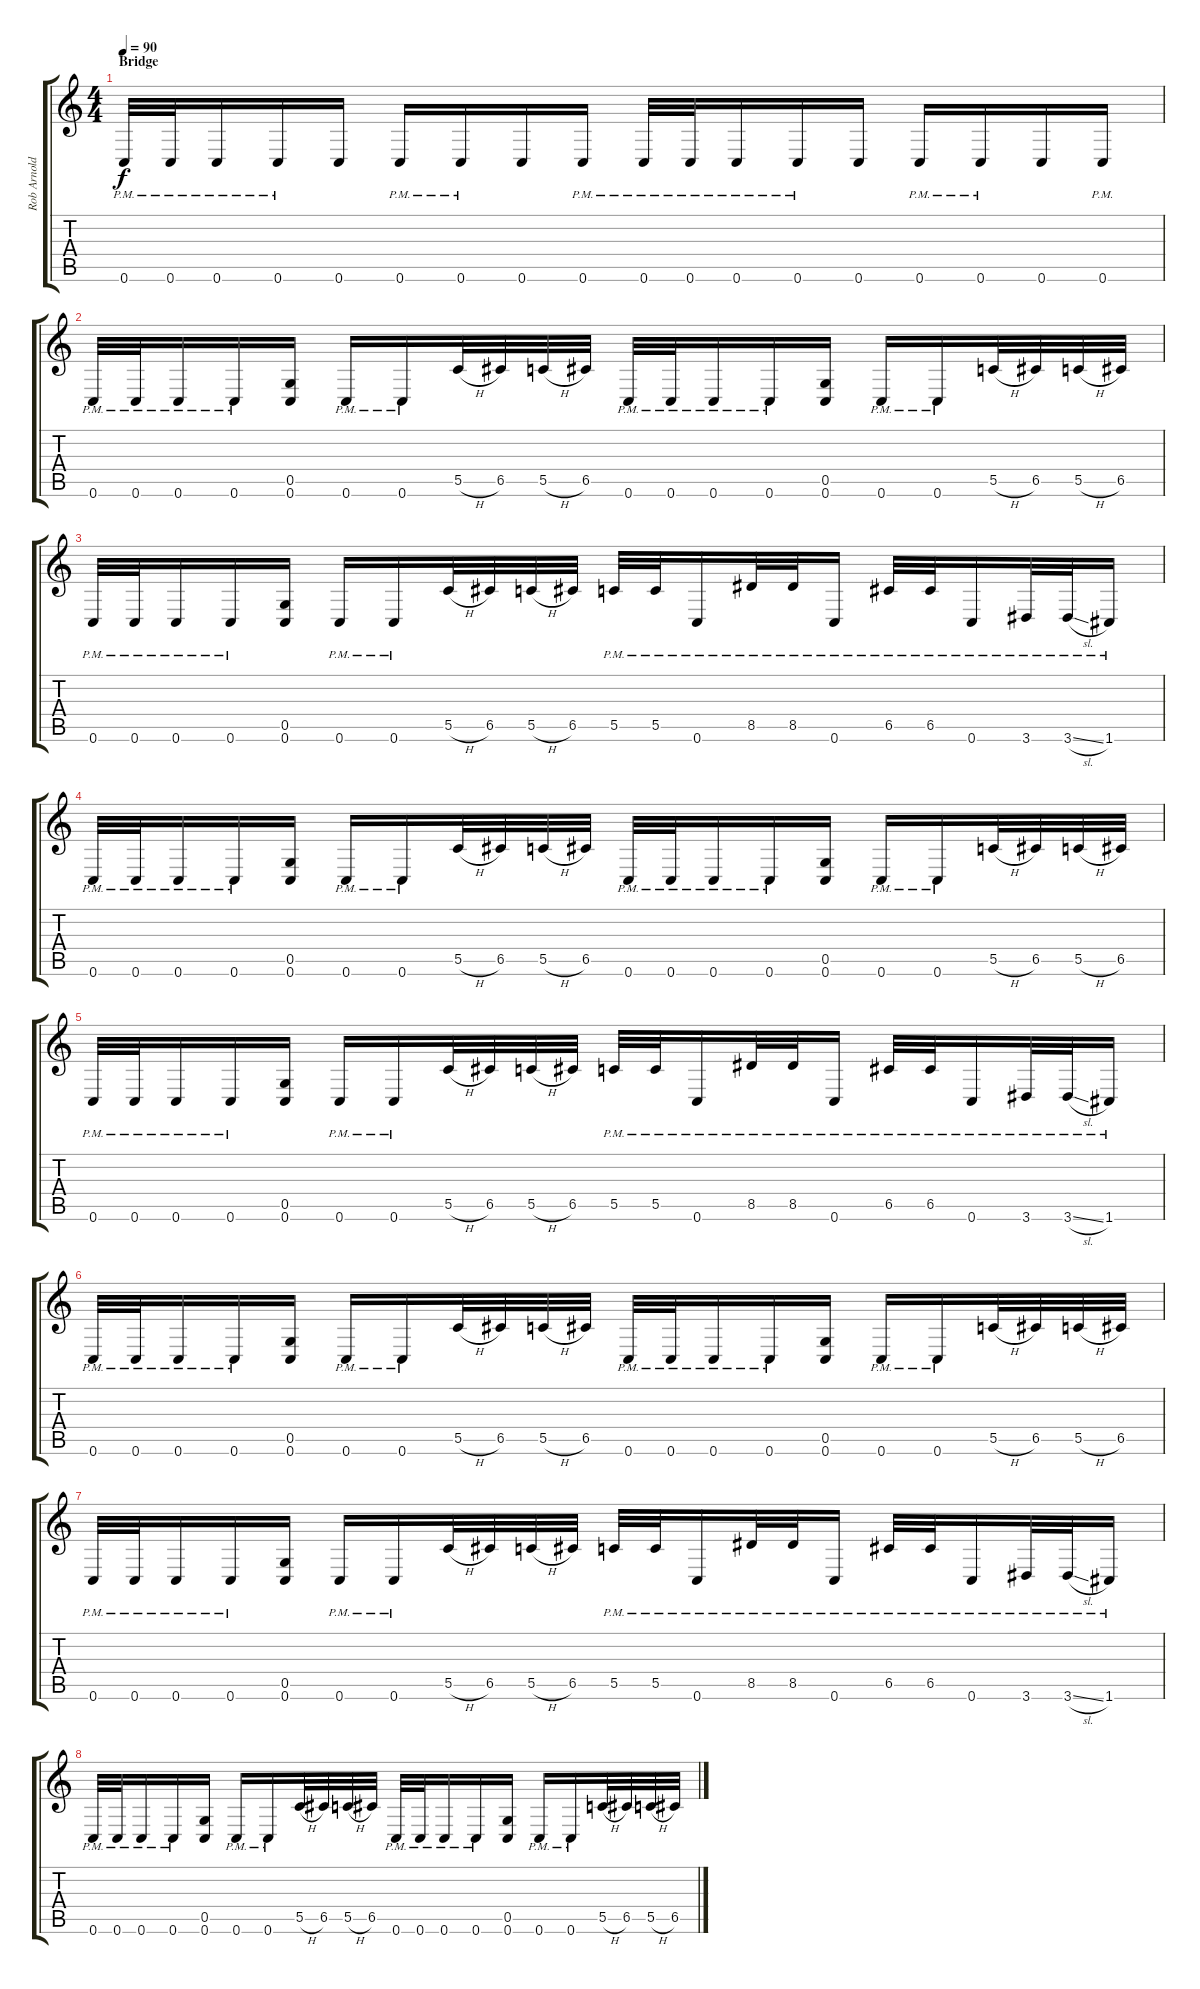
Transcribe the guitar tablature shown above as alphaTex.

\track ("Rob Arnold" "Rob Arnold") {instrument distortionguitar}
\staff {score tabs}
\tuning (D4 A3 F3 C3 G2 C2) {hide}
\ts (4 4)
\section ("" "Bridge")
\tempo 90
\clef g2
\ks c
0.6{pm}.32{dy f} 0.6{pm}.32 0.6{pm}.16 0.6{pm}.16 0.6.16 0.6{pm}.16 0.6{pm}.16 0.6.16 0.6{pm}.16 0.6{pm}.32 0.6{pm}.32 0.6{pm}.16 0.6{pm}.16 0.6.16 0.6{pm}.16 0.6{pm}.16 0.6.16 0.6{pm}.16 |
0.6{pm}.32 0.6{pm}.32 0.6{pm}.16 0.6{pm}.16 (0.5 0.6).16 0.6{pm}.16 0.6{pm}.16 5.5{h}.32 6.5.32 5.5{h}.32 6.5.32 0.6{pm}.32 0.6{pm}.32 0.6{pm}.16 0.6{pm}.16 (0.5 0.6).16 0.6{pm}.16 0.6{pm}.16 5.5{h}.32 6.5.32 5.5{h}.32 6.5.32 |
0.6{pm}.32 0.6{pm}.32 0.6{pm}.16 0.6{pm}.16 (0.5 0.6).16 0.6{pm}.16 0.6{pm}.16 5.5{h}.32 6.5.32 5.5{h}.32 6.5.32 5.5{pm}.32 5.5{pm}.32 0.6{pm}.16 8.5{pm}.32 8.5{pm}.32 0.6{pm}.16 6.5{pm}.32 6.5{pm}.32 0.6{pm}.16 3.6{pm}.32 3.6{sl pm}.32 1.6{pm}.16 |
0.6{pm}.32 0.6{pm}.32 0.6{pm}.16 0.6{pm}.16 (0.5 0.6).16 0.6{pm}.16 0.6{pm}.16 5.5{h}.32 6.5.32 5.5{h}.32 6.5.32 0.6{pm}.32 0.6{pm}.32 0.6{pm}.16 0.6{pm}.16 (0.5 0.6).16 0.6{pm}.16 0.6{pm}.16 5.5{h}.32 6.5.32 5.5{h}.32 6.5.32 |
0.6{pm}.32 0.6{pm}.32 0.6{pm}.16 0.6{pm}.16 (0.5 0.6).16 0.6{pm}.16 0.6{pm}.16 5.5{h}.32 6.5.32 5.5{h}.32 6.5.32 5.5{pm}.32 5.5{pm}.32 0.6{pm}.16 8.5{pm}.32 8.5{pm}.32 0.6{pm}.16 6.5{pm}.32 6.5{pm}.32 0.6{pm}.16 3.6{pm}.32 3.6{sl pm}.32 1.6{pm}.16 |
0.6{pm}.32 0.6{pm}.32 0.6{pm}.16 0.6{pm}.16 (0.5 0.6).16 0.6{pm}.16 0.6{pm}.16 5.5{h}.32 6.5.32 5.5{h}.32 6.5.32 0.6{pm}.32 0.6{pm}.32 0.6{pm}.16 0.6{pm}.16 (0.5 0.6).16 0.6{pm}.16 0.6{pm}.16 5.5{h}.32 6.5.32 5.5{h}.32 6.5.32 |
0.6{pm}.32 0.6{pm}.32 0.6{pm}.16 0.6{pm}.16 (0.5 0.6).16 0.6{pm}.16 0.6{pm}.16 5.5{h}.32 6.5.32 5.5{h}.32 6.5.32 5.5{pm}.32 5.5{pm}.32 0.6{pm}.16 8.5{pm}.32 8.5{pm}.32 0.6{pm}.16 6.5{pm}.32 6.5{pm}.32 0.6{pm}.16 3.6{pm}.32 3.6{sl pm}.32 1.6{pm}.16 |
0.6{pm}.32 0.6{pm}.32 0.6{pm}.16 0.6{pm}.16 (0.5 0.6).16 0.6{pm}.16 0.6{pm}.16 5.5{h}.32 6.5.32 5.5{h}.32 6.5.32 0.6{pm}.32 0.6{pm}.32 0.6{pm}.16 0.6{pm}.16 (0.5 0.6).16 0.6{pm}.16 0.6{pm}.16 5.5{h}.32 6.5.32 5.5{h}.32 6.5.32
